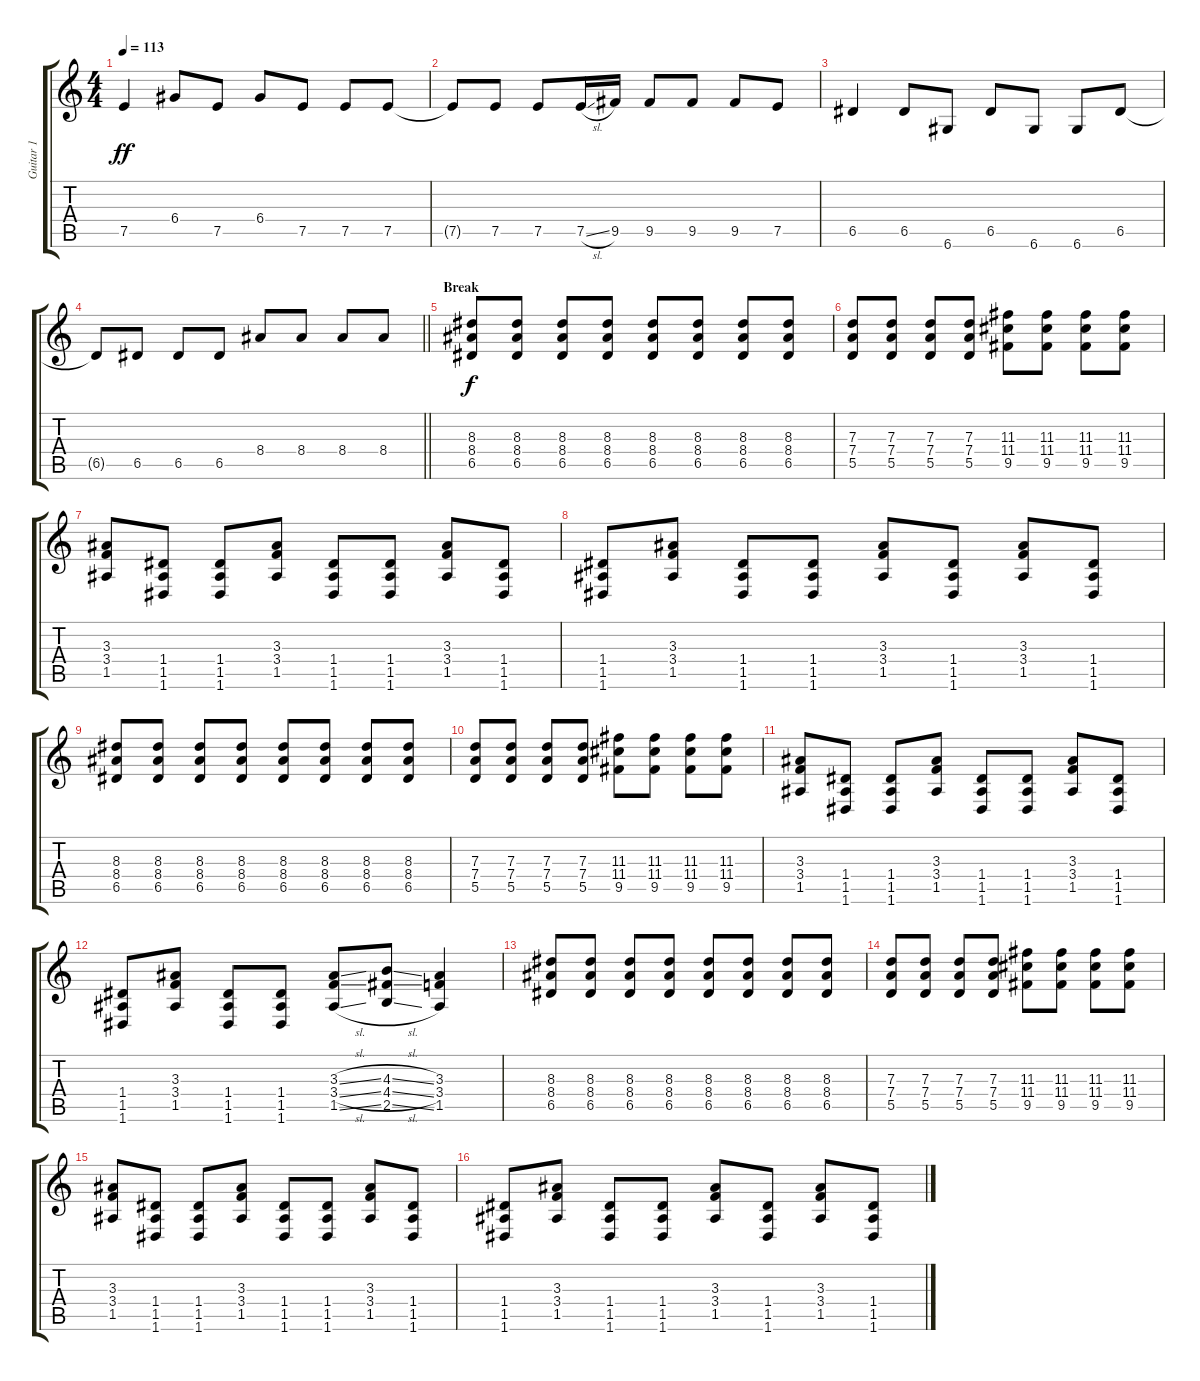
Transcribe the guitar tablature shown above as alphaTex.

\track ("Guitar 1" "Guitar 1") {instrument distortionguitar}
\staff {score tabs}
\tuning (E4 B3 G3 D3 A2 D2) {hide}
\ts (4 4)
\tempo 113
\clef g2
\ks c
7.5.4{dy ff} 6.4.8 7.5.8 6.4.8 7.5.8 7.5.8 7.5.8 |
7.5{t}.8 7.5.8 7.5.8 7.5{sl}.16 9.5.16 9.5.8 9.5.8 9.5.8 7.5.8 |
6.5.4 6.5.8 6.6.8 6.5.8 6.6.8 6.6.8 6.5.8 |
\barLineRight lightlight
6.5{t}.8 6.5.8 6.5.8 6.5.8 8.4.8 8.4.8 8.4.8 8.4.8 |
\section ("" "Break")
(8.3 8.4 6.5).8{dy f} (8.3 8.4 6.5).8 (8.3 8.4 6.5).8 (8.3 8.4 6.5).8 (8.3 8.4 6.5).8 (8.3 8.4 6.5).8 (8.3 8.4 6.5).8 (8.3 8.4 6.5).8 |
(7.3 7.4 5.5).8 (7.3 7.4 5.5).8 (7.3 7.4 5.5).8 (7.3 7.4 5.5).8 (11.3 11.4 9.5).8 (11.3 11.4 9.5).8 (11.3 11.4 9.5).8 (11.3 11.4 9.5).8 |
(3.3 3.4 1.5).8 (1.4 1.5 1.6).8 (1.4 1.5 1.6).8 (3.3 3.4 1.5).8 (1.4 1.5 1.6).8 (1.4 1.5 1.6).8 (3.3 3.4 1.5).8 (1.4 1.5 1.6).8 |
(1.4 1.5 1.6).8 (3.3 3.4 1.5).8 (1.4 1.5 1.6).8 (1.4 1.5 1.6).8 (3.3 3.4 1.5).8 (1.4 1.5 1.6).8 (3.3 3.4 1.5).8 (1.4 1.5 1.6).8 |
(8.3 8.4 6.5).8 (8.3 8.4 6.5).8 (8.3 8.4 6.5).8 (8.3 8.4 6.5).8 (8.3 8.4 6.5).8 (8.3 8.4 6.5).8 (8.3 8.4 6.5).8 (8.3 8.4 6.5).8 |
(7.3 7.4 5.5).8 (7.3 7.4 5.5).8 (7.3 7.4 5.5).8 (7.3 7.4 5.5).8 (11.3 11.4 9.5).8 (11.3 11.4 9.5).8 (11.3 11.4 9.5).8 (11.3 11.4 9.5).8 |
(3.3 3.4 1.5).8 (1.4 1.5 1.6).8 (1.4 1.5 1.6).8 (3.3 3.4 1.5).8 (1.4 1.5 1.6).8 (1.4 1.5 1.6).8 (3.3 3.4 1.5).8 (1.4 1.5 1.6).8 |
(1.4 1.5 1.6).8 (3.3 3.4 1.5).8 (1.4 1.5 1.6).8 (1.4 1.5 1.6).8 (3.3{sl} 3.4{sl} 1.5{sl}).8 (4.3{sl} 4.4{sl} 2.5{sl}).8 (3.3 3.4 1.5).4 |
(8.3 8.4 6.5).8 (8.3 8.4 6.5).8 (8.3 8.4 6.5).8 (8.3 8.4 6.5).8 (8.3 8.4 6.5).8 (8.3 8.4 6.5).8 (8.3 8.4 6.5).8 (8.3 8.4 6.5).8 |
(7.3 7.4 5.5).8 (7.3 7.4 5.5).8 (7.3 7.4 5.5).8 (7.3 7.4 5.5).8 (11.3 11.4 9.5).8 (11.3 11.4 9.5).8 (11.3 11.4 9.5).8 (11.3 11.4 9.5).8 |
(3.3 3.4 1.5).8 (1.4 1.5 1.6).8 (1.4 1.5 1.6).8 (3.3 3.4 1.5).8 (1.4 1.5 1.6).8 (1.4 1.5 1.6).8 (3.3 3.4 1.5).8 (1.4 1.5 1.6).8 |
(1.4 1.5 1.6).8 (3.3 3.4 1.5).8 (1.4 1.5 1.6).8 (1.4 1.5 1.6).8 (3.3 3.4 1.5).8 (1.4 1.5 1.6).8 (3.3 3.4 1.5).8 (1.4 1.5 1.6).8
